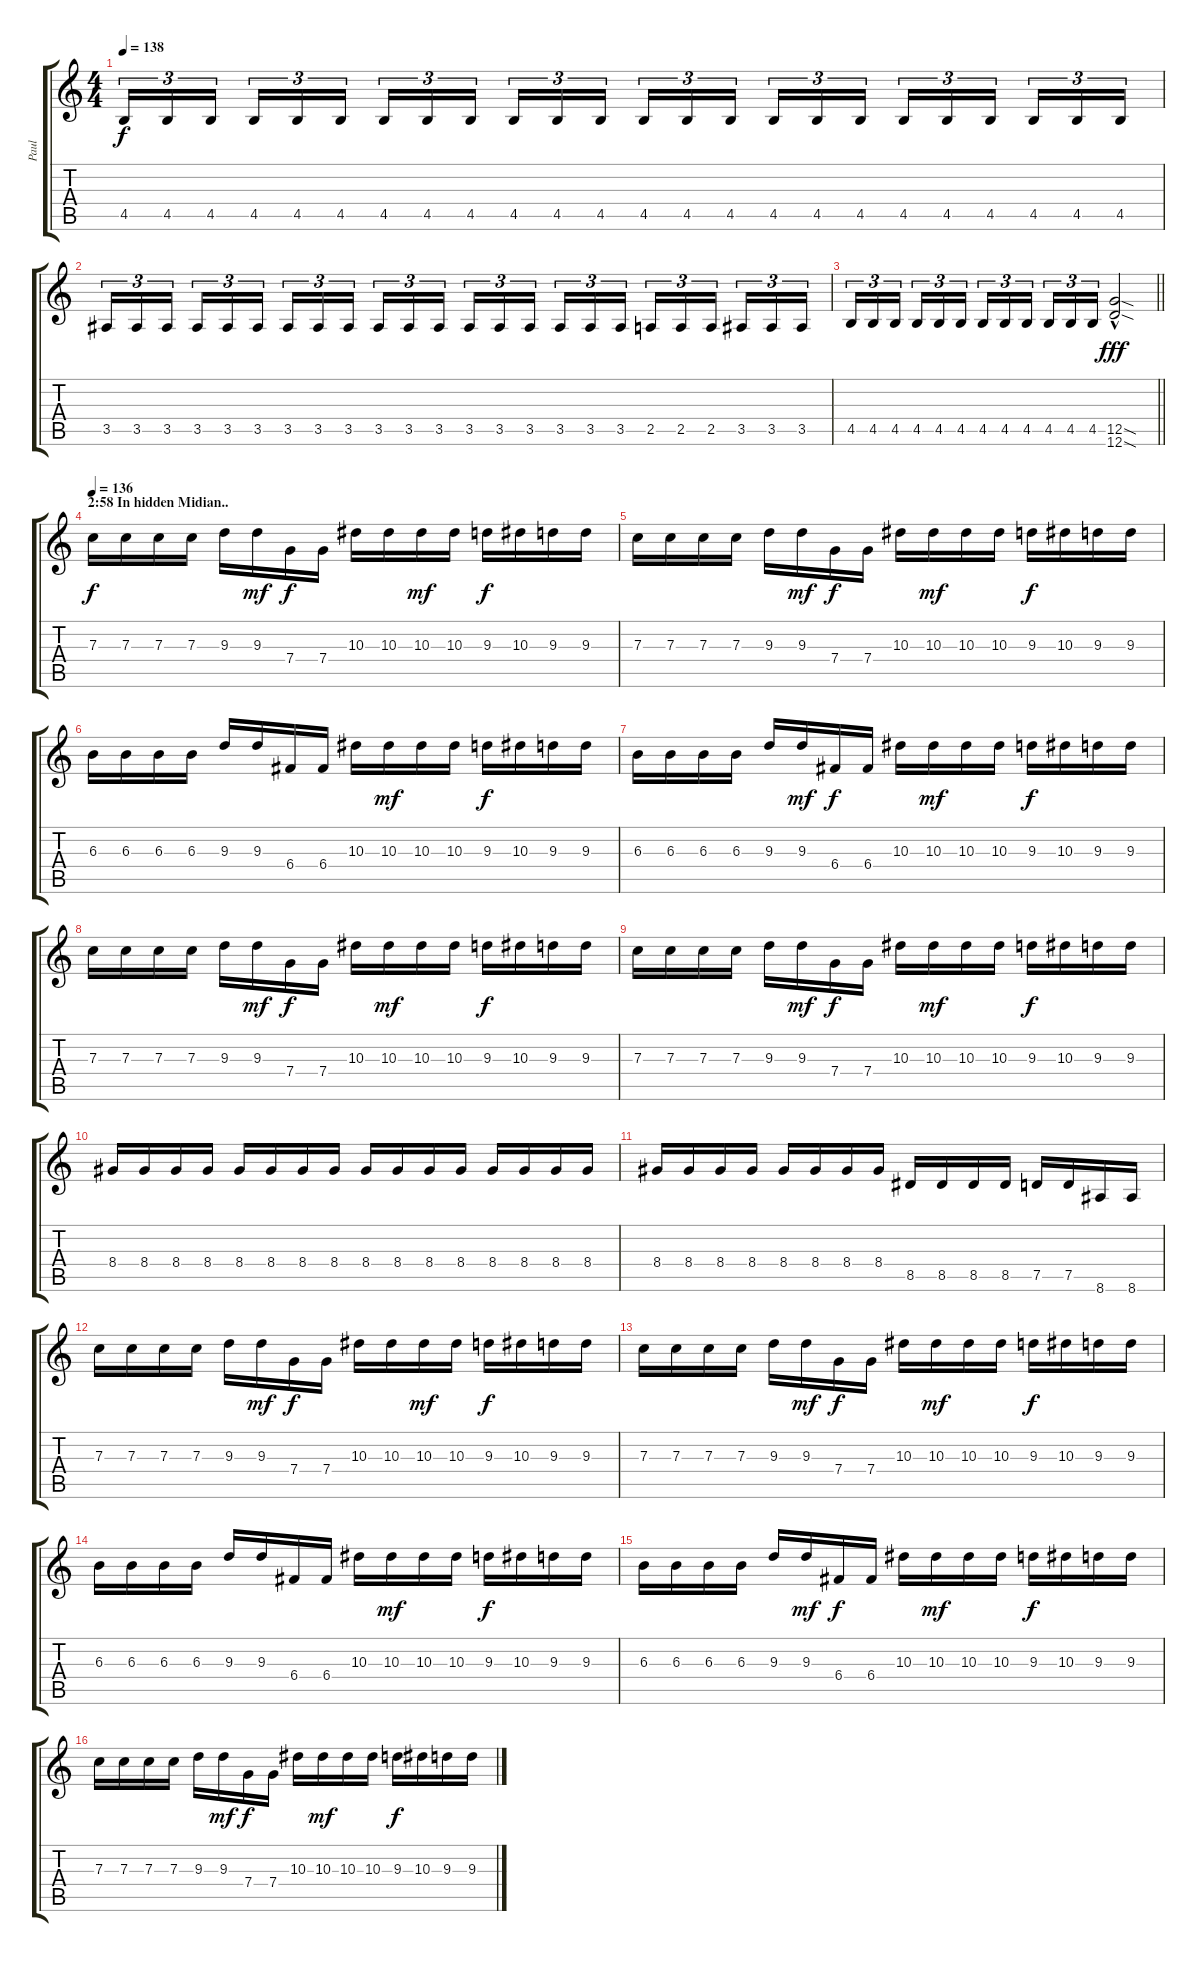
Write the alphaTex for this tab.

\track ("Paul" "Paul") {instrument distortionguitar}
\staff {score tabs}
\tuning (D4 A3 F3 C3 G2 D2) {hide}
\ts (4 4)
\tempo 138
\clef g2
\ks c
4.5.16{tu (3 2) dy f} 4.5.16{tu (3 2)} 4.5.16{tu (3 2) beam splitsecondary} 4.5.16{tu (3 2)} 4.5.16{tu (3 2)} 4.5.16{tu (3 2)} 4.5.16{tu (3 2)} 4.5.16{tu (3 2)} 4.5.16{tu (3 2) beam splitsecondary} 4.5.16{tu (3 2)} 4.5.16{tu (3 2)} 4.5.16{tu (3 2)} 4.5.16{tu (3 2)} 4.5.16{tu (3 2)} 4.5.16{tu (3 2) beam splitsecondary} 4.5.16{tu (3 2)} 4.5.16{tu (3 2)} 4.5.16{tu (3 2)} 4.5.16{tu (3 2)} 4.5.16{tu (3 2)} 4.5.16{tu (3 2) beam splitsecondary} 4.5.16{tu (3 2)} 4.5.16{tu (3 2)} 4.5.16{tu (3 2)} |
3.5.16{tu (3 2)} 3.5.16{tu (3 2)} 3.5.16{tu (3 2) beam splitsecondary} 3.5.16{tu (3 2)} 3.5.16{tu (3 2)} 3.5.16{tu (3 2)} 3.5.16{tu (3 2)} 3.5.16{tu (3 2)} 3.5.16{tu (3 2) beam splitsecondary} 3.5.16{tu (3 2)} 3.5.16{tu (3 2)} 3.5.16{tu (3 2)} 3.5.16{tu (3 2)} 3.5.16{tu (3 2)} 3.5.16{tu (3 2) beam splitsecondary} 3.5.16{tu (3 2)} 3.5.16{tu (3 2)} 3.5.16{tu (3 2)} 2.5.16{tu (3 2)} 2.5.16{tu (3 2)} 2.5.16{tu (3 2) beam splitsecondary} 3.5.16{tu (3 2)} 3.5.16{tu (3 2)} 3.5.16{tu (3 2)} |
\barLineRight lightlight
4.5.16{tu (3 2)} 4.5.16{tu (3 2)} 4.5.16{tu (3 2) beam splitsecondary} 4.5.16{tu (3 2)} 4.5.16{tu (3 2)} 4.5.16{tu (3 2)} 4.5.16{tu (3 2)} 4.5.16{tu (3 2)} 4.5.16{tu (3 2) beam splitsecondary} 4.5.16{tu (3 2)} 4.5.16{tu (3 2)} 4.5.16{tu (3 2)} (12.5{sod hac} 12.6{sod hac}).2{dy fff} |
\section ("" "2:58 In hidden Midian..")
\tempo 136
7.3.16{dy f volume 10} 7.3.16 7.3.16 7.3.16 9.3.16 9.3.16{dy mf} 7.4.16{dy f} 7.4.16 10.3.16 10.3.16 10.3.16{dy mf} 10.3.16 9.3.16{dy f} 10.3.16 9.3.16 9.3.16 |
7.3.16 7.3.16 7.3.16 7.3.16 9.3.16 9.3.16{dy mf} 7.4.16{dy f} 7.4.16 10.3.16 10.3.16{dy mf} 10.3.16 10.3.16 9.3.16{dy f} 10.3.16 9.3.16 9.3.16 |
6.3.16 6.3.16 6.3.16 6.3.16 9.3.16 9.3.16 6.4.16 6.4.16 10.3.16 10.3.16{dy mf} 10.3.16 10.3.16 9.3.16{dy f} 10.3.16 9.3.16 9.3.16 |
6.3.16 6.3.16 6.3.16 6.3.16 9.3.16 9.3.16{dy mf} 6.4.16{dy f} 6.4.16 10.3.16 10.3.16{dy mf} 10.3.16 10.3.16 9.3.16{dy f} 10.3.16 9.3.16 9.3.16 |
7.3.16 7.3.16 7.3.16 7.3.16 9.3.16 9.3.16{dy mf} 7.4.16{dy f} 7.4.16 10.3.16 10.3.16{dy mf} 10.3.16 10.3.16 9.3.16{dy f} 10.3.16 9.3.16 9.3.16 |
7.3.16 7.3.16 7.3.16 7.3.16 9.3.16 9.3.16{dy mf} 7.4.16{dy f} 7.4.16 10.3.16 10.3.16{dy mf} 10.3.16 10.3.16 9.3.16{dy f} 10.3.16 9.3.16 9.3.16 |
8.4.16 8.4.16 8.4.16 8.4.16 8.4.16 8.4.16 8.4.16 8.4.16 8.4.16 8.4.16 8.4.16 8.4.16 8.4.16 8.4.16 8.4.16 8.4.16 |
8.4.16 8.4.16 8.4.16 8.4.16 8.4.16 8.4.16 8.4.16 8.4.16 8.5.16 8.5.16 8.5.16 8.5.16 7.5.16 7.5.16 8.6.16 8.6.16 |
7.3.16 7.3.16 7.3.16 7.3.16 9.3.16 9.3.16{dy mf} 7.4.16{dy f} 7.4.16 10.3.16 10.3.16 10.3.16{dy mf} 10.3.16 9.3.16{dy f} 10.3.16 9.3.16 9.3.16 |
7.3.16 7.3.16 7.3.16 7.3.16 9.3.16 9.3.16{dy mf} 7.4.16{dy f} 7.4.16 10.3.16 10.3.16{dy mf} 10.3.16 10.3.16 9.3.16{dy f} 10.3.16 9.3.16 9.3.16 |
6.3.16 6.3.16 6.3.16 6.3.16 9.3.16 9.3.16 6.4.16 6.4.16 10.3.16 10.3.16{dy mf} 10.3.16 10.3.16 9.3.16{dy f} 10.3.16 9.3.16 9.3.16 |
6.3.16 6.3.16 6.3.16 6.3.16 9.3.16 9.3.16{dy mf} 6.4.16{dy f} 6.4.16 10.3.16 10.3.16{dy mf} 10.3.16 10.3.16 9.3.16{dy f} 10.3.16 9.3.16 9.3.16 |
7.3.16 7.3.16 7.3.16 7.3.16 9.3.16 9.3.16{dy mf} 7.4.16{dy f} 7.4.16 10.3.16 10.3.16{dy mf} 10.3.16 10.3.16 9.3.16{dy f} 10.3.16 9.3.16 9.3.16
